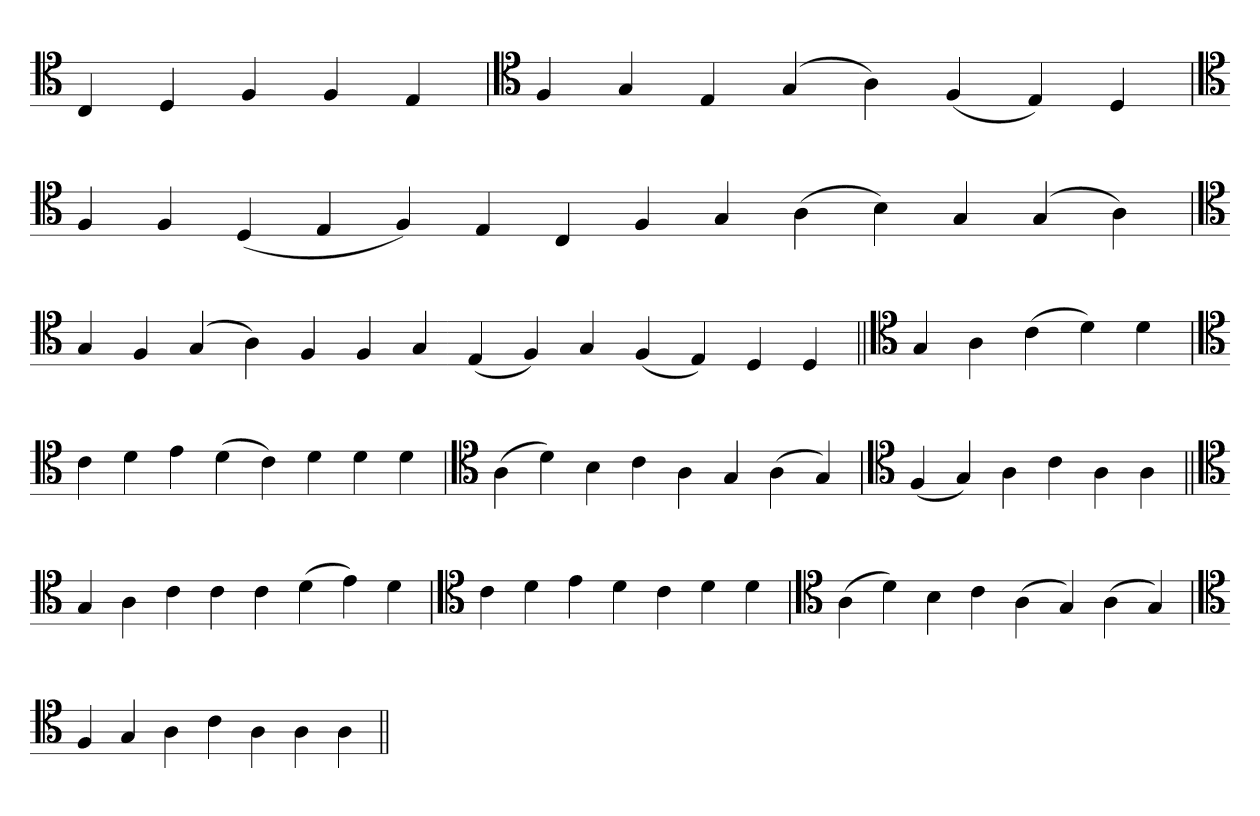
**kern
*part1
*staff1
*clefC4
=
4C
4D
4F
4F
4E
=`
*clefC4
4F
4G
4E
(4G
4A)
(4F
4E)
4D
='
*clefC4
4F
4F
(4D
4E
4F)
4E
4C
4F
4G
(4A
4B)
4G
(4G
4A)
='
*clefC4
4G
4F
(4G
4A)
4F
4F
4G
(4E
4F)
4G
(4F
4E)
4D
4D
=||
*clefC4
4G
4A
(4c
4d)
4d
=`
*clefC4
4c
4d
4e
(4d
4c)
4d
4d
4d
='
*clefC4
(4A
4d)
4B
4c
4A
4G
(4A
4G)
=`
*clefC4
(4F
4G)
4A
4c
4A
4A
=||
*clefC4
4G
4A
4c
4c
4c
(4d
4e)
4d
=`
*clefC4
4c
4d
4e
4d
4c
4d
4d
='
*clefC4
(4A
4d)
4B
4c
(4A
4G)
(4A
4G)
=`
*clefC4
4F
4G
4A
4c
4A
4A
4A
=||
*-
